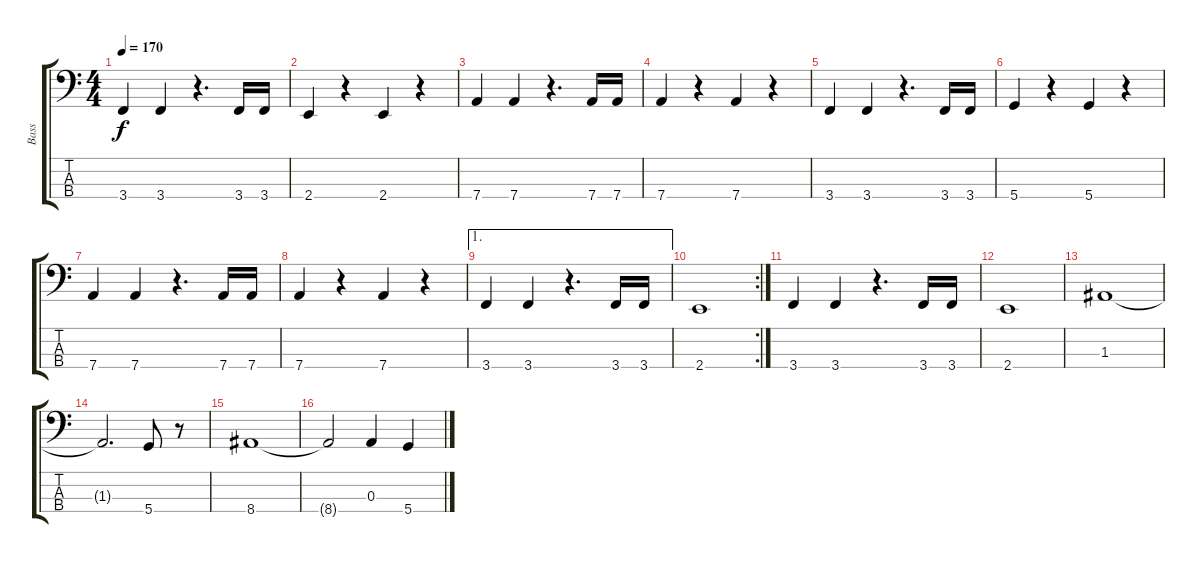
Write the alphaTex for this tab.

\track ("Bass" "Bass") {instrument electricbassfinger}
\staff {score tabs}
\tuning (G2 D2 A1 D1) {hide}
\ts (4 4)
\tempo 170
\clef f4
\ks c
3.4.4{dy f} 3.4.4 r.4{d} 3.4.16 3.4.16 |
2.4.4 r.4 2.4.4 r.4 |
7.4.4 7.4.4 r.4{d} 7.4.16 7.4.16 |
7.4.4 r.4 7.4.4 r.4 |
3.4.4 3.4.4 r.4{d} 3.4.16 3.4.16 |
5.4.4 r.4 5.4.4 r.4 |
7.4.4 7.4.4 r.4{d} 7.4.16 7.4.16 |
7.4.4 r.4 7.4.4 r.4 |
\ae 1
3.4.4 3.4.4 r.4{d} 3.4.16 3.4.16 |
\rc 2
2.4.1 |
3.4.4 3.4.4 r.4{d} 3.4.16 3.4.16 |
2.4.1 |
1.3.1 |
1.3{t}.2{d} 5.4.8 r.8 |
8.4.1 |
8.4{t}.2 0.3.4 5.4.4
